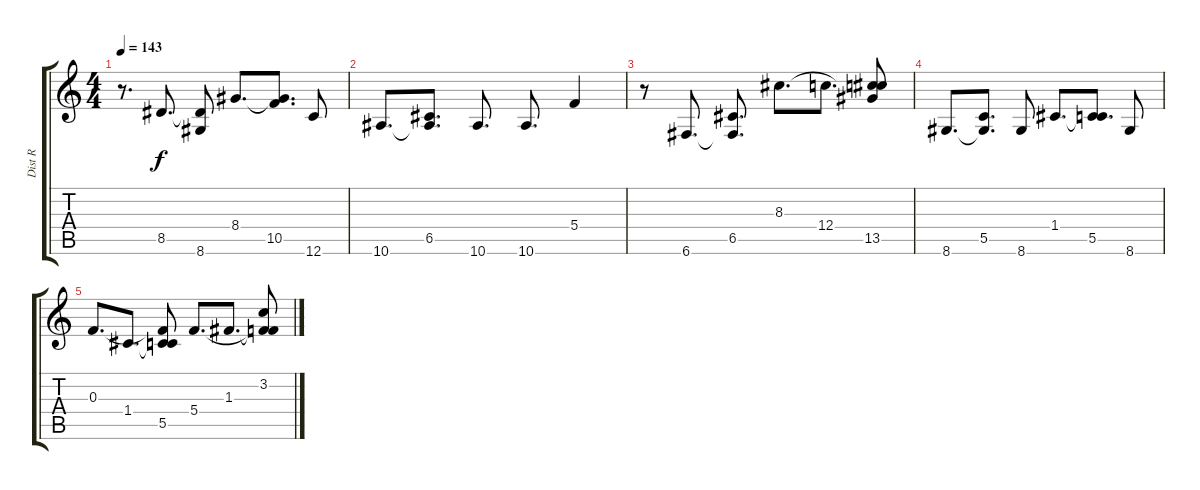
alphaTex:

\track ("Dist R" "Dist R") {instrument distortionguitar}
\staff {score tabs}
\tuning (D4 A3 F3 C3 G2 C2) {hide}
\ts (4 4)
\tempo 143
\clef g2
\ks c
r.8{d dy f} 8.5.8{d} (8.5{t} 8.6).8 8.4.8{d} (8.4{t} 10.5).8{d} 12.6.8 |
10.6.8{d volume 0} (6.5 10.6{t}).8{d} 10.6.8{d} 10.6.8{d} 5.4.4 |
r.8 6.6.8{d} (6.5 6.6{t}).8{d} 8.3.8{d} 12.4.8{d} (8.3{t} 12.4{t} 13.5).8 |
8.6.8{d} (5.5 8.6{t}).8{d} 8.6.8 1.4.8{d} (1.4{t} 5.5).8{d} 8.6.8 |
0.3.8{d} 1.4.8{d} (0.3{t} 1.4{t} 5.5).8 5.4.8{d} 1.3.8{d} (3.2 1.3{t} 5.4{t}).8
